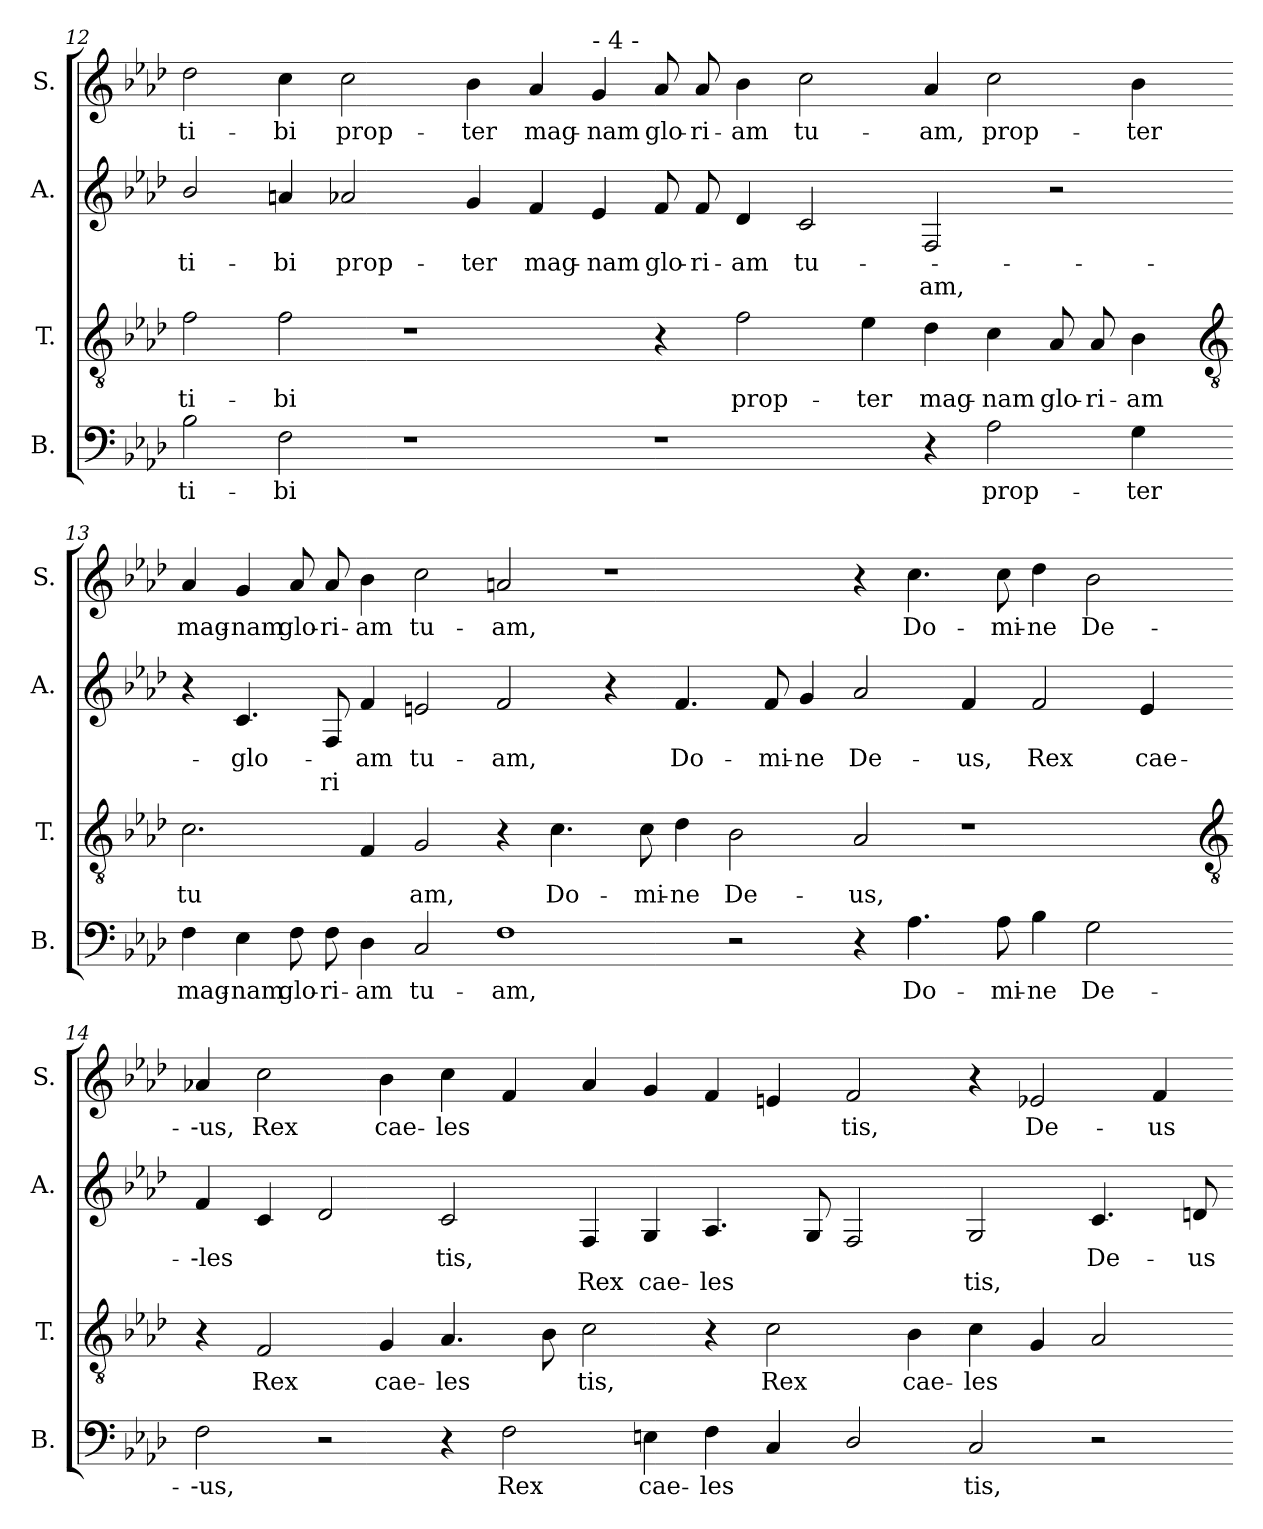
**kern	**text	**kern	**text	**kern	**text	**text	**kern	**text
*part4	*part4	*part3	*part3	*part2	*part2	*part2	*part1	*part1
*staff4	*staff4	*staff3	*staff3	*staff2	*staff2	*staff2	*staff1	*staff1
*I"B.	*	*I"T.	*	*I"A.	*	*	*I"S.	*
*I'B.	*	*I'T.	*	*I'A.	*	*	*I'S.	*
!!LO:LB:g=z
*clefF4	*	*clefGv2	*	*clefG2	*	*	*clefG2	*
*k[b-e-a-d-]	*	*k[b-e-a-d-]	*	*k[b-e-a-d-]	*	*	*k[b-e-a-d-]	*
*A-:	*	*A-:	*	*A-:	*	*	*A-:	*
=12	=12	=12	=12	=12	=12	=12	=12	=12
!	!LO:LY:b	!	!LO:LY:b	!	!LO:LY:b	!	!	!LO:LY:b
2B-	ti-	2f	ti-	2b-/	ti-	.	2dd-	ti-
!	!LO:LY:b	!	!LO:LY:b	!	!LO:LY:b	!	!	!LO:LY:b
2F	-bi	2f	-bi	4an	-bi	.	4cc	-bi
!	!	!	!	!	!LO:LY:b	!	!	!LO:LY:b
.	.	.	.	2a-X	prop-	.	2cc	prop-
1r	.	1r	.	.	.	.	.	.
!	!	!	!	!	!LO:LY:b	!	!	!LO:LY:b
.	.	.	.	4g	-ter	.	4b-	-ter
!	!	!	!	!	!LO:LY:b	!	!	!LO:LY:b
.	.	.	.	4f	mag-	.	4a-	mag-
!	!	!	!	!	!	!	!LO:TX:a:t=- 4 -	!
!	!	!	!	!	!LO:LY:b	!	!	!LO:LY:b
.	.	.	.	4e-	-nam	.	4g	-nam
!	!	!	!	!	!LO:LY:b	!	!	!LO:LY:b
1r	.	4r	.	8f	glo-	.	8a-	glo-
!	!	!	!	!	!LO:LY:b	!	!	!LO:LY:b
.	.	.	.	8f	-ri-	.	8a-	-ri-
!	!	!	!LO:LY:b	!	!LO:LY:b	!	!	!LO:LY:b
.	.	2f	prop-	4d-	-am	.	4b-	-am
!	!	!	!	!	!LO:LY:b	!	!	!LO:LY:b
.	.	.	.	2c	tu-	.	2cc	tu-
!	!	!	!LO:LY:b	!	!	!	!	!
.	.	4e-	-ter	.	.	.	.	.
!	!	!	!LO:LY:b	!	!	!LO:LY:b	!	!LO:LY:b
4r	.	4d-	mag-	2F	.	-am,	4a-	-am,
!	!LO:LY:b	!	!LO:LY:b	!	!	!	!	!LO:LY:b
2A-	prop-	4c	-nam	.	.	.	2cc	prop-
!	!	!	!LO:LY:b	!	!	!	!	!
.	.	8A-	glo-	2r	.	.	.	.
!	!	!	!LO:LY:b	!	!	!	!	!
.	.	8A-	-ri-	.	.	.	.	.
!	!LO:LY:b	!	!LO:LY:b	!	!	!	!	!LO:LY:b
4G	-ter	4B-	-am	.	.	.	4b-	-ter
!!LO:LB:g=z
=13-	=13-	=13-	=13-	=13-	=13-	=13-	=13-	=13-
*	*	*clefGv2	*	*	*	*	*	*
!	!LO:LY:b	!	!LO:LY:b	!	!	!	!	!LO:LY:b
4F	mag-	2.c	tu	4r	.	.	4a-	mag-
!	!LO:LY:b	!	!	!	!LO:LY:b	!	!	!LO:LY:b
4E-	-nam	.	.	4.c	glo-	.	4g	-nam
!	!LO:LY:b	!	!	!	!	!	!	!LO:LY:b
8F	glo-	.	.	.	.	.	8a-	glo-
!	!LO:LY:b	!	!	!	!	!LO:LY:b	!	!LO:LY:b
8F	-ri-	.	.	8F	.	-ri	8a-	-ri-
!	!LO:LY:b	!	!	!	!LO:LY:b	!	!	!LO:LY:b
4D-	-am	4F	.	4f	am	.	4b-	-am
!	!LO:LY:b	!	!LO:LY:b	!	!LO:LY:b	!	!	!LO:LY:b
2C	tu-	2G	am,	2en	tu-	.	2cc	tu-
!	!LO:LY:b	!	!	!	!LO:LY:b	!	!	!LO:LY:b
1F	-am,	4r	.	2f	-am,	.	2an	-am,
!	!	!	!LO:LY:b	!	!	!	!	!
.	.	4.c	Do-	.	.	.	.	.
.	.	.	.	4r	.	.	1r	.
!	!	!	!LO:LY:b	!	!	!	!	!
.	.	8c	-mi-	.	.	.	.	.
!	!	!	!LO:LY:b	!	!LO:LY:b	!	!	!
.	.	4d-	-ne	4.f	Do-	.	.	.
!	!	!	!LO:LY:b	!	!	!	!	!
2r	.	2B-	De-	.	.	.	.	.
!	!	!	!	!	!LO:LY:b	!	!	!
.	.	.	.	8f	-mi-	.	.	.
!	!	!	!	!	!LO:LY:b	!	!	!
.	.	.	.	4g	-ne	.	.	.
!	!	!	!LO:LY:b	!	!LO:LY:b	!	!	!
4r	.	2A-	-us,	2a-	De-	.	4r	.
!	!LO:LY:b	!	!	!	!	!	!	!LO:LY:b
4.A-	Do-	.	.	.	.	.	4.cc	Do-
!	!	!	!	!	!LO:LY:b	!	!	!
.	.	1r	.	4f	-us,	.	.	.
!	!LO:LY:b	!	!	!	!	!	!	!LO:LY:b
8A-	-mi-	.	.	.	.	.	8cc	-mi-
!	!LO:LY:b	!	!	!	!LO:LY:b	!	!	!LO:LY:b
4B-	-ne	.	.	2f	Rex	.	4dd-	-ne
!	!LO:LY:b	!	!	!	!	!	!	!LO:LY:b
2G	De-	.	.	.	.	.	2b-	De-
!	!	!	!	!	!LO:LY:b	!	!	!
.	.	.	.	4e	cae-	.	.	.
!!LO:LB:g=z
=14-	=14-	=14-	=14-	=14-	=14-	=14-	=14-	=14-
*	*	*clefGv2	*	*	*	*	*	*
!	!LO:LY:b	!	!	!	!LO:LY:b	!	!	!LO:LY:b
2F	--us,	4r	.	4f	--les	.	4a-	--us,
!	!	!	!LO:LY:b	!	!	!	!	!LO:LY:b
.	.	2F	Rex	4c	.	.	2cc	Rex
2r	.	.	.	2d-	.	.	.	.
!	!	!	!LO:LY:b	!	!	!	!	!LO:LY:b
.	.	4G	cae-	.	.	.	4b-	cae-
!	!	!	!LO:LY:b	!	!LO:LY:b	!	!	!LO:LY:b
4r	.	4.A-	-les	2c	tis,	.	4cc	-les
!	!LO:LY:b	!	!	!	!	!	!	!
2F	Rex	.	.	.	.	.	4f	.
.	.	8B-	.	.	.	.	.	.
!	!	!	!LO:LY:b	!	!	!LO:LY:b	!	!
.	.	2c	tis,	4F	.	Rex	4a-	.
!	!LO:LY:b	!	!	!	!	!LO:LY:b	!	!
4En	cae-	.	.	4G	.	cae-	4g	.
!	!LO:LY:b	!	!	!	!	!LO:LY:b	!	!
4F	-les	4r	.	4.A-	.	-les	4f	.
!	!	!	!LO:LY:b	!	!	!	!	!
4C	.	2c	Rex	.	.	.	4en	.
.	.	.	.	8G	.	.	.	.
!	!	!	!	!	!	!	!	!LO:LY:b
2D-/	.	.	.	2F	.	.	2f	tis,
!	!	!	!LO:LY:b	!	!	!	!	!
.	.	4B-	cae-	.	.	.	.	.
!	!LO:LY:b	!	!LO:LY:b	!	!	!LO:LY:b	!	!
2C	tis,	4c	-les	2G	.	tis,	4r	.
!	!	!	!	!	!	!	!	!LO:LY:b
.	.	4G	.	.	.	.	2e-X	De-
!	!	!	!	!	!LO:LY:b	!	!	!
2r	.	2A-	.	4.c	De-	.	.	.
!	!	!	!	!	!	!	!	!LO:LY:b
.	.	.	.	.	.	.	4f	-us
!	!	!	!	!	!LO:LY:b	!	!	!
.	.	.	.	8dn	-us	.	.	.
=-	=-	=-	=-	=-	=-	=-	=-	=-
*-	*-	*-	*-	*-	*-	*-	*-	*-
